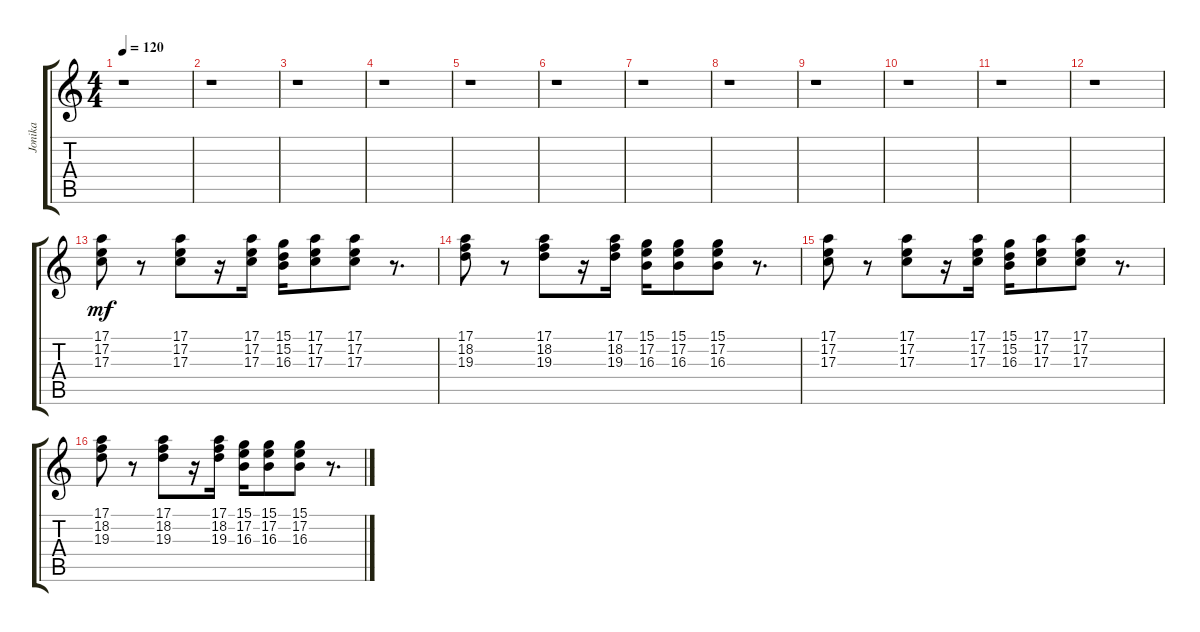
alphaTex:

\track ("Jonika" "Jonika") {instrument drawbarorgan}
\staff {score tabs}
\tuning (E4 B3 G3 D3 A2 E2) {hide}
\ts (4 4)
\tempo 120
\clef g2
\ks c
r.1{dy f} |
r.1 |
r.1 |
r.1 |
r.1 |
r.1 |
r.1 |
r.1 |
r.1 |
r.1 |
r.1 |
r.1 |
(17.1 17.2 17.3).8{dy mf} r.8 (17.1 17.2 17.3).8 r.16 (17.1 17.2 17.3).16 (15.1 15.2 16.3).16 (17.1 17.2 17.3).8 (17.1 17.2 17.3).8 r.8{d} |
(17.1 18.2 19.3).8 r.8 (17.1 18.2 19.3).8 r.16 (17.1 18.2 19.3).16 (15.1 17.2 16.3).16 (15.1 17.2 16.3).8 (15.1 17.2 16.3).8 r.8{d} |
(17.1 17.2 17.3).8 r.8 (17.1 17.2 17.3).8 r.16 (17.1 17.2 17.3).16 (15.1 15.2 16.3).16 (17.1 17.2 17.3).8 (17.1 17.2 17.3).8 r.8{d} |
(17.1 18.2 19.3).8 r.8 (17.1 18.2 19.3).8 r.16 (17.1 18.2 19.3).16 (15.1 17.2 16.3).16 (15.1 17.2 16.3).8 (15.1 17.2 16.3).8 r.8{d}
